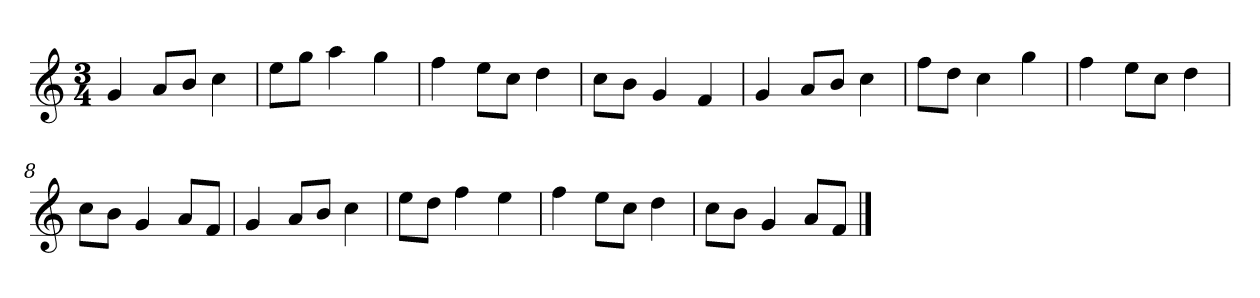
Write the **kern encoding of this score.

**kern
*part1
*staff1
*clefG2
*k[]
*M3/4
=
4g
8a/L
8b/J
4cc
=2
8ee\L
8gg\J
4aa
4gg
=3
4ff
8ee\L
8cc\J
4dd
=4
8cc\L
8b\J
4g
4f
=5y
4g
8a/L
8b/J
4cc
=6
8ff\L
8dd\J
4cc
4gg
=7
4ff
8ee\L
8cc\J
4dd
=8
8cc\L
8b\J
4g
8a/L
8f/J
=9y
4g
8a/L
8b/J
4cc
=10
8ee\L
8dd\J
4ff
4ee
=11
4ff
8ee\L
8cc\J
4dd
=12
8cc\L
8b\J
4g
8a/L
8f/J
==
*-
